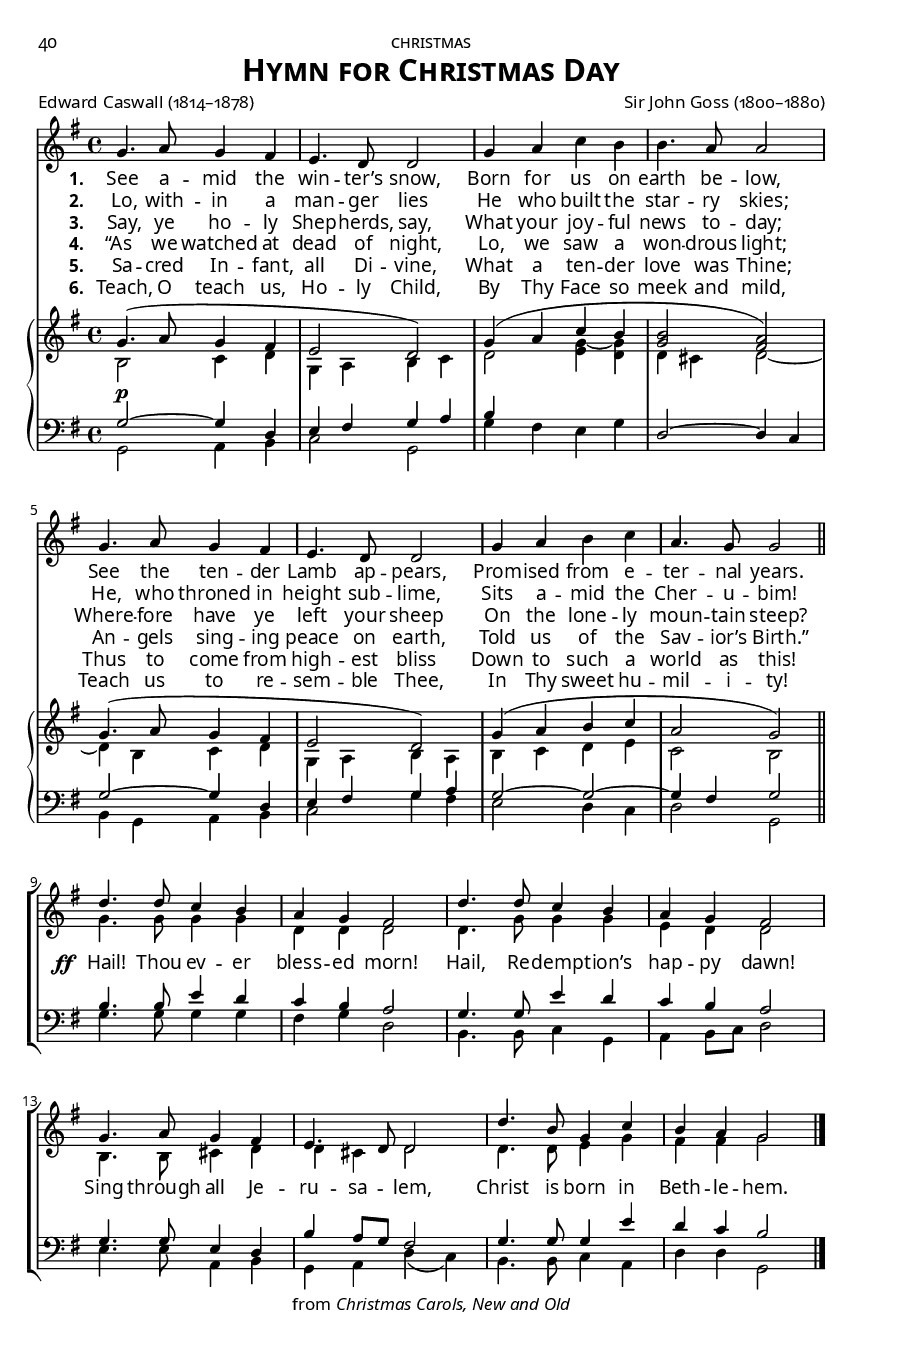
\version "2.14.2"
\include "util.ly"
#(set-global-staff-size 15) \paper{ #(define fonts (make-pango-font-tree "GoudyOlSt BT" "Garamond Premier Pro" "Garamond Premier Pro" (/ 15 20))) }
\header {
  title = \markup{\override #'(font-name . "Garamond Premier Pro Semibold"){ \abs-fontsize #15 \smallCapsOldStyle"Hymn for Christmas Day"}}
  poet = \markup\oldStyleNum"Edward Caswall (1814–1878)"
  composer = \markup\oldStyleNum"Sir John Goss (1800–1880)"
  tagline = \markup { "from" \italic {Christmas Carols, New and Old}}
}
\paper {
  %print-all-headers = ##f
  paper-height = 9\in
  paper-width = 6\in
  indent = 0\in
  %system-system-spacing = #'((basic-distance . 10) (padding . 0))
  system-system-spacing =
    #'((basic-distance . 0)
       (minimum-distance . 0)
       (padding . -5)
       (stretchability . 100))
  ragged-last-bottom = ##f
  ragged-bottom = ##f
  two-sided = ##t
  inner-margin = 0.5\in
  outer-margin = 0.25\in
  top-margin = 0.25\in
  bottom-margin = 0.25\in
  first-page-number = #040
  print-first-page-number = ##t
  headerLine = \markup{\override #'(font-name . "Garamond Premier Pro") \smallCapsOldStyle"christmas"}
  oddHeaderMarkup = \markup\fill-line{
     \override #'(font-name . "Garamond Premier Pro")\abs-fontsize #8.5
     \combine 
        \fill-line{"" \on-the-fly #print-page-number-check-first
        \oldStylePageNum""
        }
        \fill-line{\headerLine}
  }
  evenHeaderMarkup = \markup {
     \override #'(font-name . "Garamond Premier Pro")\abs-fontsize #8.5
     \combine
        \on-the-fly #print-page-number-check-first
        \oldStylePageNum""
        \fill-line{\headerLine}
  }
}
global = {
  \key g \major
  \time 4/4
  \autoBeamOff
  \override DynamicLineSpanner #'staff-padding = #0.0
  \override DynamicLineSpanner #'Y-extent = #'(0 . 0)
}

sopMusic = \relative c' {
  s1*8
  
  d'4. d8 c4 b |
  a g fis2 |
  d'4. d8 c4 b |
  a g fis2 |
  
  g4. a8 g4 fis |
  e4. d8 d2 |
  d'4. b8 g4 c |
  b a g2 \bar "|."
}
sopWords = \lyricmode {
  
}

altoMusic = \relative c' {
  \oneVoice
  g'4. a8 g4 fis |
  e4. d8 d2 |
  g4 a c b |
  b4. a8 a2 |
  
  g4. a8 g4 fis |
  e4. d8 d2 |
  g4 a b c |
  a4. g8 g2 \bar "||" \break

  \voiceTwo
  
  g4. g8 g4 g |
  d d d2 |
  d4. g8 g4 g |
  e d d2 |
  
  b4. b8 cis4 d |
  d4 cis d2 |
  d4. d8 e4 g |
  fis fis g2 \bar "|."
}
altoWords = {
  \dropLyricsV
  \lyricmode {
    \set stanza = #"1. "
    See a -- mid the win -- ter’s snow,
    Born for us on earth be -- low,
    See the ten -- der Lamb ap -- pears,
    Prom -- ised from e -- ter -- nal years.
  }
  \break
  \set stanza = \markup\dynamic"ff "
  \lyricmode{
    \dropLyricsVII
    Hail! Thou ev -- er bless -- ed morn!
    Hail, Re -- demp -- tion’s hap -- py dawn!
    \dropLyricsIV
    \set associatedVoice = "basses"
    Sing through all Je -- ru --
    \unset associatedVoice sa -- lem,
    Christ is born in Beth -- le -- hem.
  }
}
altoWordsII = \lyricmode {
  \dropLyricsV
%\markup\italic
  \set stanza = #"2. "
  Lo, with -- in a man -- ger lies
  He who built the star -- ry skies;
  He, who throned in height sub -- lime,
  Sits a -- mid the Cher -- u -- bim!
}
altoWordsIII = \lyricmode {
  \dropLyricsV
  \set stanza = #"3. "
  Say, ye ho -- ly Shep -- herds, say,
  What your joy -- ful news to -- day;
  Where -- fore have ye left your sheep
  On the lone -- ly moun -- tain steep?
}
altoWordsIV = \lyricmode {
  \dropLyricsV
  \set stanza = #"4. "
  “As we watched at dead of night,
  Lo, we saw a won -- drous light;
  An -- gels sing -- ing peace on earth,
  Told us of the Sav -- ior’s  Birth.”
}
altoWordsV = \lyricmode {
  \dropLyricsV
  \set stanza = #"5. "
  Sa -- cred In -- fant, all Di -- vine,
  What a ten -- der love was Thine;
  Thus to come from high -- est bliss
  Down to such a world as this!
}
altoWordsVI = \lyricmode {
  \dropLyricsV
  \set stanza = #"6. "
  Teach, O teach us, Ho -- ly Child,
  By Thy Face so meek and mild,
  Teach us to re -- sem -- ble Thee,
  In Thy sweet hu -- mil -- i -- ty!
}
tenorMusic = \relative c' {
  s1*8
  
  b4. b8 e4 d |
  c b a2 |
  g4. g8 e'4 d |
  c b a2 |
  
  g4. g8 e4 d |
  b' a8[ g] fis2 |
  g4. g8 g4 e' |
  d c b2 \bar "|."
}
tenorWords = \lyricmode {

}

bassMusic = \relative c {
  s1*8 
  
  g'4. g8 g4 g |
  fis g d2 |
  b4. b8 c4 g |
  a b8[ c] d2 |
  
  e4. e8 a,4 b |
  g a d( c) |
  b4. b8 c4 a |
  d d g,2 \bar "|."
}
bassWords = \lyricmode {

}

pianoRH = \relative c' {
  << \new Voice {
        \voiceOne
        \global
        g'4.( a8 g4 |
        fis e2 d) |
        g4( a c b |
        <b g>2 <a fis>) |
        
        g4.( a8 g4 fis |
        e2 d) |
        g4( a b c a2 g) \bar "||"
     }
     \new Voice {
        \voiceTwo
        \global
        b,2 c4 d |
        g, a b c |
        d2 <g~ e>4 <g d> |
        d4 cis d2~ |
        
        d4 b c d |
        g, a b a |
        b c d e |
        c2 b \bar "||"
     }
  >>
}
pianoLH = \relative c' {
  << \new Voice {
        \voiceOne
        \global
        g2~^\p g4 d |
        e fis g a |
        b s2. |
        d,2~ d4 c |
        
        g'2~ g4 d |
        e fis g a |
        g2~ g~ |
        g4 fis g2 \bar "||"
     }
     \new Voice {
        \voiceTwo
        \global
        g,2 a4 b |
        c2 g |
        g'4 fis e g |
        s1 |
        
        b,4 g a b |
        c2 g'4 fis |
        e2 d4 c |
        d2 g, \bar "||"
     }
  >>
}

\score {
  <<
   \new ChoirStaff <<
%    \new Lyrics = sopranos \with { \override VerticalAxisGroup #'nonstaff-relatedstaff-spacing = #'((basic-distance . 1)) }
    \new Staff = women <<
      \new Voice = "sopranos" { \voiceOne << \global \sopMusic >> }
      \new Voice = "altos" { \voiceTwo << \global \altoMusic >> }
    >>
   \new Staff = men <<
      \clef bass
      \new Voice = "tenors" { \voiceOne << \global \tenorMusic >> }
      \new Voice = "basses" { \voiceTwo << \global \bassMusic >> }
    >>
    \new Lyrics \with { alignAboveContext = #"women" \override VerticalAxisGroup #'nonstaff-relatedstaff-spacing = #'((basic-distance . 1))} \lyricsto "sopranos" \sopWords
     \new Lyrics = "altosVI"  \with { alignBelowContext = #"women" \override VerticalAxisGroup #'nonstaff-relatedstaff-spacing = #'((basic-distance . 1))} \lyricsto "altos" \altoWordsVI
    \new Lyrics = "altosV"  \with { alignBelowContext = #"women" \override VerticalAxisGroup #'nonstaff-relatedstaff-spacing = #'((basic-distance . 1))} \lyricsto "altos" \altoWordsV
    \new Lyrics = "altosIV"  \with { alignBelowContext = #"women" \override VerticalAxisGroup #'nonstaff-relatedstaff-spacing = #'((basic-distance . 1))} \lyricsto "altos" \altoWordsIV
    \new Lyrics = "altosIII"  \with { alignBelowContext = #"women" \override VerticalAxisGroup #'nonstaff-relatedstaff-spacing = #'((basic-distance . 1))} \lyricsto "altos" \altoWordsIII
    \new Lyrics = "altosII"  \with { alignBelowContext = #"women" \override VerticalAxisGroup #'nonstaff-relatedstaff-spacing = #'((basic-distance . 1))} \lyricsto "altos" \altoWordsII
    \new Lyrics = "altos"  \with { alignBelowContext = #"women" \override VerticalAxisGroup #'nonstaff-relatedstaff-spacing = #'((basic-distance . 1))} \lyricsto "altos" \altoWords
    \new Lyrics \with { alignAboveContext = #"men" \override VerticalAxisGroup #'nonstaff-relatedstaff-spacing = #'((basic-distance . 1)) } \lyricsto "tenors" \tenorWords
    \new Lyrics \with { alignBelowContext = #"men" \override VerticalAxisGroup #'nonstaff-relatedstaff-spacing = #'((basic-distance . 1)) } \lyricsto "basses" \bassWords
  >>
    \new PianoStaff << \new Staff { \new Voice { \pianoRH } } \new Staff { \clef "bass" \pianoLH } >>
  >>
  \layout {
    \context {
      \Score
      %\override SpacingSpanner #'base-shortest-duration = #(ly:make-moment 1 8)
      %\override SpacingSpanner #'common-shortest-duration = #(ly:make-moment 1 4)
    }
    \context {
      % Remove all empty staves
      \Staff \RemoveEmptyStaves \override VerticalAxisGroup #'remove-first = ##t
    }
    \context {
      \Lyrics
      \override LyricText #'X-offset = #center-on-word
    }
  }
  \midi {
    \tempo 4 = 90
    \set Staff.midiInstrument = "flute"
  
    \context {
      \Voice
      \remove "Dynamic_performer"
    }
  }
}
